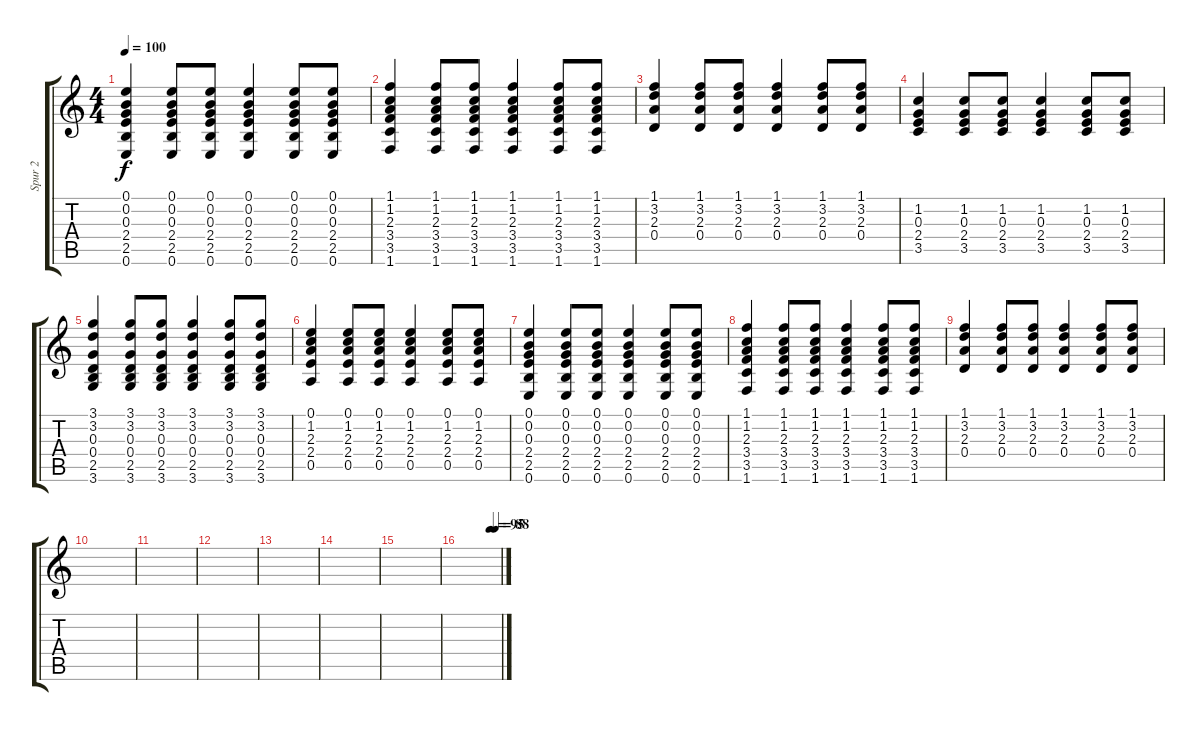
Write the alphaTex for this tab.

\track ("Spur 2" "Spur 2") {instrument acousticguitarsteel}
\staff {score tabs}
\tuning (E4 B3 G3 D3 A2 E2) {hide}
\ts (4 4)
\tempo 100
\clef g2
\ks c
(0.1 0.2 0.3 2.4 2.5 0.6).4{dy f} (0.1 0.2 0.3 2.4 2.5 0.6).8 (0.1 0.2 0.3 2.4 2.5 0.6).8 (0.1 0.2 0.3 2.4 2.5 0.6).4 (0.1 0.2 0.3 2.4 2.5 0.6).8 (0.1 0.2 0.3 2.4 2.5 0.6).8 |
(1.1 1.2 2.3 3.4 3.5 1.6).4 (1.1 1.2 2.3 3.4 3.5 1.6).8 (1.1 1.2 2.3 3.4 3.5 1.6).8 (1.1 1.2 2.3 3.4 3.5 1.6).4 (1.1 1.2 2.3 3.4 3.5 1.6).8 (1.1 1.2 2.3 3.4 3.5 1.6).8 |
(1.1 3.2 2.3 0.4).4 (1.1 3.2 2.3 0.4).8 (1.1 3.2 2.3 0.4).8 (1.1 3.2 2.3 0.4).4 (1.1 3.2 2.3 0.4).8 (1.1 3.2 2.3 0.4).8 |
(1.2 0.3 2.4 3.5).4 (1.2 0.3 2.4 3.5).8 (1.2 0.3 2.4 3.5).8 (1.2 0.3 2.4 3.5).4 (1.2 0.3 2.4 3.5).8 (1.2 0.3 2.4 3.5).8 |
(3.1 3.2 0.3 0.4 2.5 3.6).4 (3.1 3.2 0.3 0.4 2.5 3.6).8 (3.1 3.2 0.3 0.4 2.5 3.6).8 (3.1 3.2 0.3 0.4 2.5 3.6).4 (3.1 3.2 0.3 0.4 2.5 3.6).8 (3.1 3.2 0.3 0.4 2.5 3.6).8 |
(0.1 1.2 2.3 2.4 0.5).4 (0.1 1.2 2.3 2.4 0.5).8 (0.1 1.2 2.3 2.4 0.5).8 (0.1 1.2 2.3 2.4 0.5).4 (0.1 1.2 2.3 2.4 0.5).8 (0.1 1.2 2.3 2.4 0.5).8 |
(0.1 0.2 0.3 2.4 2.5 0.6).4 (0.1 0.2 0.3 2.4 2.5 0.6).8 (0.1 0.2 0.3 2.4 2.5 0.6).8 (0.1 0.2 0.3 2.4 2.5 0.6).4 (0.1 0.2 0.3 2.4 2.5 0.6).8 (0.1 0.2 0.3 2.4 2.5 0.6).8 |
(1.1 1.2 2.3 3.4 3.5 1.6).4 (1.1 1.2 2.3 3.4 3.5 1.6).8 (1.1 1.2 2.3 3.4 3.5 1.6).8 (1.1 1.2 2.3 3.4 3.5 1.6).4 (1.1 1.2 2.3 3.4 3.5 1.6).8 (1.1 1.2 2.3 3.4 3.5 1.6).8 |
(1.1 3.2 2.3 0.4).4 (1.1 3.2 2.3 0.4).8 (1.1 3.2 2.3 0.4).8 (1.1 3.2 2.3 0.4).4 (1.1 3.2 2.3 0.4).8 (1.1 3.2 2.3 0.4).8 |
|
|
|
|
|
|
\tempo (95 0.75)
\tempo (88 0.875)
